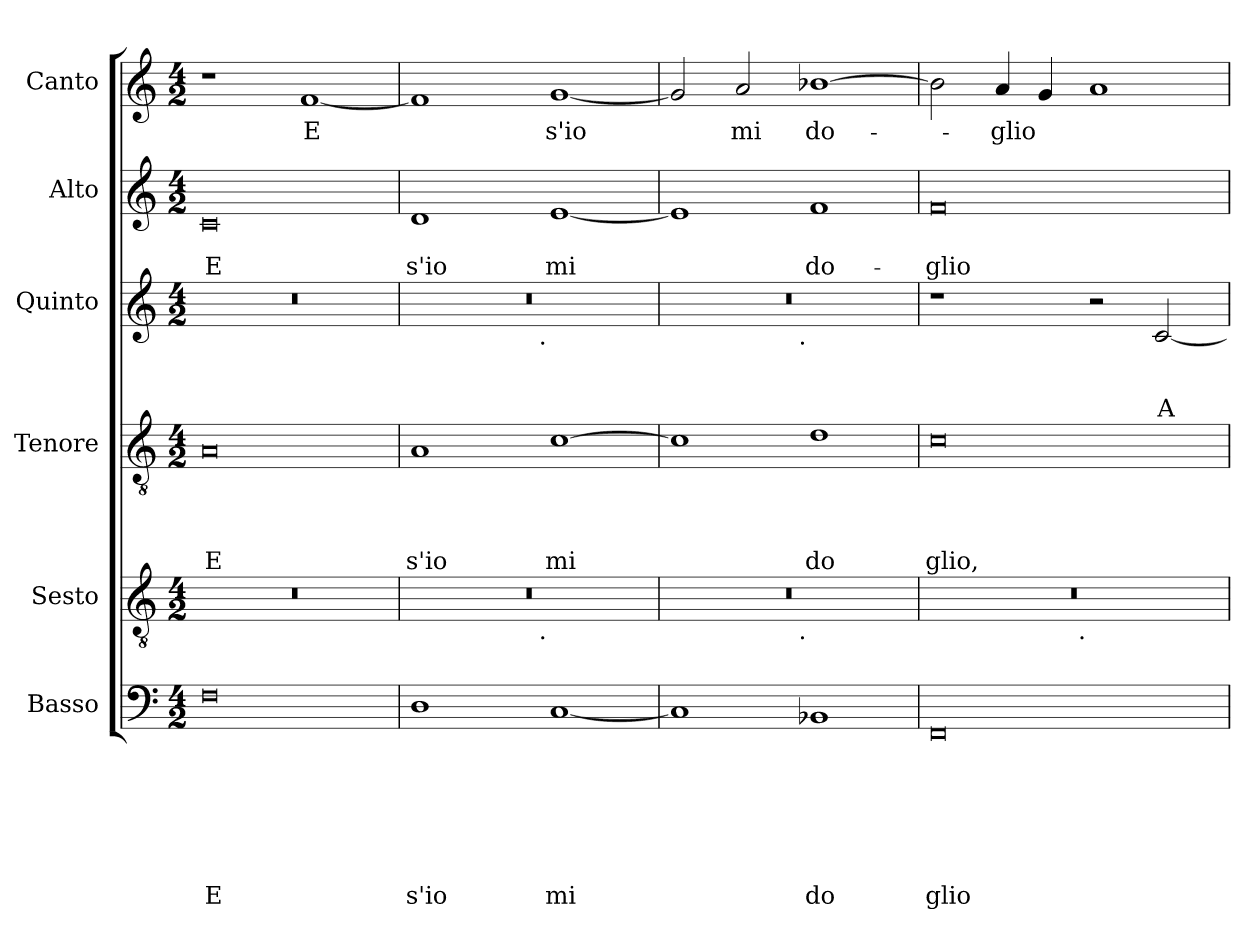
**kern	**text	**text	**text	**text	**text	**text	**text	**kern	**kern	**text	**text	**text	**text	**kern	**text	**text	**text	**kern	**text	**text	**kern	**text
*part6	*part6	*part6	*part6	*part6	*part6	*part6	*part6	*part5	*part4	*part4	*part4	*part4	*part4	*part3	*part3	*part3	*part3	*part2	*part2	*part2	*part1	*part1
*staff6	*staff6	*staff6	*staff6	*staff6	*staff6	*staff6	*staff6	*staff5	*staff4	*staff4	*staff4	*staff4	*staff4	*staff3	*staff3	*staff3	*staff3	*staff2	*staff2	*staff2	*staff1	*staff1
*I"Basso	*	*	*	*	*	*	*	*I"Sesto	*I"Tenore	*	*	*	*	*I"Quinto	*	*	*	*I"Alto	*	*	*I"Canto	*
*clefF4	*	*	*	*	*	*	*	*clefGv2	*clefGv2	*	*	*	*	*clefG2	*	*	*	*clefG2	*	*	*clefG2	*
*k[]	*	*	*	*	*	*	*	*k[]	*k[]	*	*	*	*	*k[]	*	*	*	*k[]	*	*	*k[]	*
*C:	*	*	*	*	*	*	*	*C:	*C:	*	*	*	*	*C:	*	*	*	*C:	*	*	*C:	*
*M4/2	*	*	*	*	*	*	*	*M4/2	*M4/2	*	*	*	*	*M4/2	*	*	*	*M4/2	*	*	*M4/2	*
=1	=1	=1	=1	=1	=1	=1	=1	=1	=1	=1	=1	=1	=1	=1	=1	=1	=1	=1	=1	=1	=1	=1
!	!	!	!	!	!	!	!LO:LY:b	!	!	!	!	!	!LO:LY:b	!	!	!	!	!	!	!LO:LY:b	!	!
0F	.	.	.	.	.	.	E	0r	0A	.	.	.	E	0r	.	.	.	0c	.	E	1r	.
!	!	!	!	!	!	!	!	!	!	!	!	!	!	!	!	!	!	!	!	!	!	!LO:LY:b
.	.	.	.	.	.	.	.	.	.	.	.	.	.	.	.	.	.	.	.	.	[<1f	E
=2	=2	=2	=2	=2	=2	=2	=2	=2	=2	=2	=2	=2	=2	=2	=2	=2	=2	=2	=2	=2	=2	=2
!	!	!	!	!	!	!	!LO:LY:b	!	!	!	!	!	!LO:LY:b	!	!	!	!	!	!	!LO:LY:b	!	!
*	*	*	*	*	*	*	*	*^	*	*	*	*	*	*^	*	*	*	*	*	*	*	*
1D	.	.	.	.	.	.	s'io	0r	2ryy	1A	.	.	.	s'io	0r	2ryy	.	.	.	1d	.	s'io	1f]	.
.	.	.	.	.	.	.	.	.	4...ryy	.	.	.	.	.	.	4...ryy	.	.	.	.	.	.	.	.
!	!	!	!	!	!	!	!	!	!	!	!	!	!	!	!	!LO:TX:b:t=.	!	!	!	!	!	!	!	!
!	!	!	!	!	!	!	!	!	!LO:TX:b:t=.	!	!	!	!	!	!	!	!	!	!	!	!	!	!	!
.	.	.	.	.	.	.	.	.	1ryy	.	.	.	.	.	.	1ryy	.	.	.	.	.	.	.	.
!	!	!	!	!	!	!	!LO:LY:b	!	!	!	!	!	!	!LO:LY:b	!	!	!	!	!	!	!	!LO:LY:b	!	!LO:LY:b
[<1C	.	.	.	.	.	.	mi	.	.	[>1c	.	.	.	mi	.	.	.	.	.	[<1e	.	mi	[<1g	s'io
.	.	.	.	.	.	.	.	.	32ryy	.	.	.	.	.	.	32ryy	.	.	.	.	.	.	.	.
=3	=3	=3	=3	=3	=3	=3	=3	=3	=3	=3	=3	=3	=3	=3	=3	=3	=3	=3	=3	=3	=3	=3	=3	=3
1C]	.	.	.	.	.	.	.	0r	2ryy	1c]	.	.	.	.	0r	2ryy	.	.	.	1e]	.	.	2g/]	.
!	!	!	!	!	!	!	!	!	!	!	!	!	!	!	!	!	!	!	!	!	!	!	!	!LO:LY:b
.	.	.	.	.	.	.	.	.	4...ryy	.	.	.	.	.	.	4...ryy	.	.	.	.	.	.	2a/	mi
!	!	!	!	!	!	!	!	!	!	!	!	!	!	!	!	!LO:TX:b:t=.	!	!	!	!	!	!	!	!
!	!	!	!	!	!	!	!	!	!LO:TX:b:t=.	!	!	!	!	!	!	!	!	!	!	!	!	!	!	!
.	.	.	.	.	.	.	.	.	1ryy	.	.	.	.	.	.	1ryy	.	.	.	.	.	.	.	.
!	!	!	!	!	!	!	!LO:LY:b	!	!	!	!	!	!	!LO:LY:b	!	!	!	!	!	!	!	!LO:LY:b	!	!LO:LY:b
1BB-X	.	.	.	.	.	.	do	.	.	1d	.	.	.	do	.	.	.	.	.	1f	.	do-	[>1b-X	do-
.	.	.	.	.	.	.	.	.	32ryy	.	.	.	.	.	.	32ryy	.	.	.	.	.	.	.	.
=4	=4	=4	=4	=4	=4	=4	=4	=4	=4	=4	=4	=4	=4	=4	=4	=4	=4	=4	=4	=4	=4	=4	=4	=4
!	!	!	!	!	!	!	!LO:LY:b	!	!	!	!	!	!	!LO:LY:b	!	!	!	!	!	!	!	!LO:LY:b	!	!
*	*	*	*	*	*	*	*	*	*	*	*	*	*	*	*v	*v	*	*	*	*	*	*	*	*
0FF	.	.	.	.	.	.	glio	0r	2ryy	0c	.	.	.	glio,	1r	.	.	.	0f	.	-glio	2b-\]	.
!	!	!	!	!	!	!	!	!	!	!	!	!	!	!	!	!	!	!	!	!	!	!	!LO:LY:b
.	.	.	.	.	.	.	.	.	4...ryy	.	.	.	.	.	.	.	.	.	.	.	.	4a/	-glio
.	.	.	.	.	.	.	.	.	.	.	.	.	.	.	.	.	.	.	.	.	.	4g/	.
!	!	!	!	!	!	!	!	!	!LO:TX:b:t=.	!	!	!	!	!	!	!	!	!	!	!	!	!	!
.	.	.	.	.	.	.	.	.	1ryy	.	.	.	.	.	.	.	.	.	.	.	.	.	.
.	.	.	.	.	.	.	.	.	.	.	.	.	.	.	2r	.	.	.	.	.	.	1a	.
!	!	!	!	!	!	!	!	!	!	!	!	!	!	!	!	!	!	!LO:LY:b	!	!	!	!	!
.	.	.	.	.	.	.	.	.	.	.	.	.	.	.	[<2c/	.	.	A-	.	.	.	.	.
.	.	.	.	.	.	.	.	.	32ryy	.	.	.	.	.	.	.	.	.	.	.	.	.	.
*	*	*	*	*	*	*	*	*v	*v	*	*	*	*	*	*	*	*	*	*	*	*	*	*
=	=	=	=	=	=	=	=	=	=	=	=	=	=	=	=	=	=	=	=	=	=	=
*-	*-	*-	*-	*-	*-	*-	*-	*-	*-	*-	*-	*-	*-	*-	*-	*-	*-	*-	*-	*-	*-	*-
